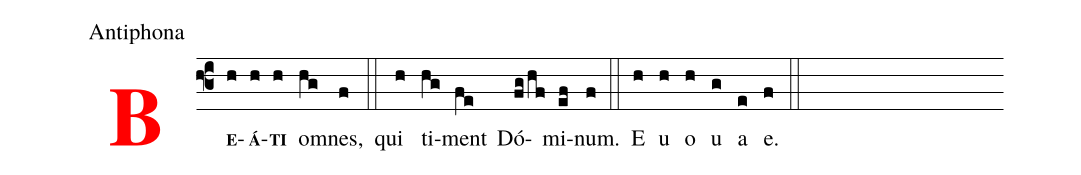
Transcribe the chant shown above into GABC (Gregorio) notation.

office-part: Antiphona;
%%
<v>\bf\textcolor{red}{B}</v><v>\bf\scriptsize{E}</v>(f3h)<v>\bf\scriptsize{Á}</v>(h)<v>\bf\scriptsize{TI}</v>(h)
om(hg)nes,(f)  (::) qui(h) ti(hg)ment(fe) Dó(fg/hf)mi(ef)num.(f)
(::)
E(h) u(h) o(h) u(g) a(e) e.(f) (::)
